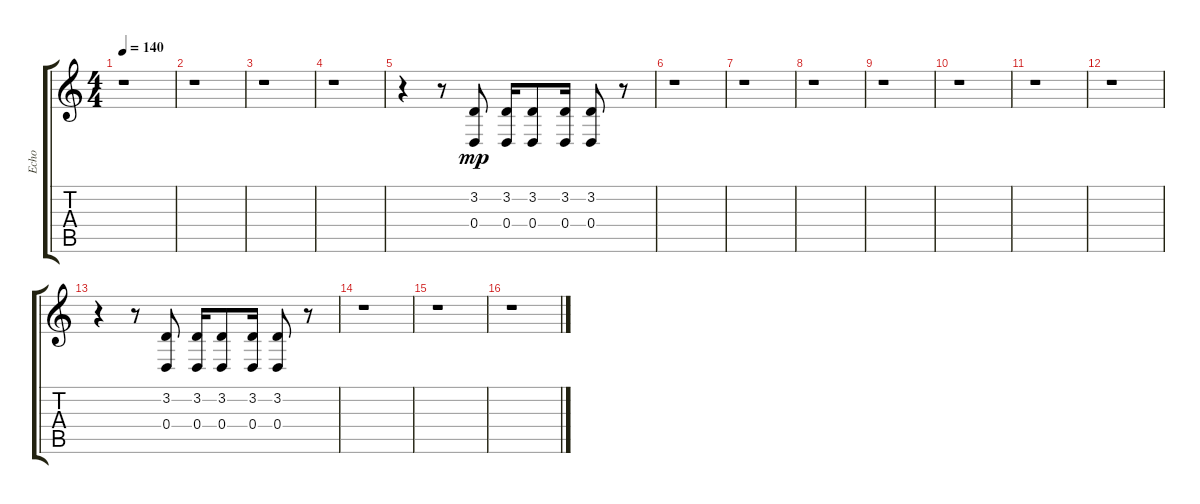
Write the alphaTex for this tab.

\track ("Echo" "Echo") {instrument fx7echoes}
\staff {score tabs}
\tuning (E4 B3 G3 D3 A2 D2) {hide}
\ts (4 4)
\tempo 140
\clef g2
\ks c
r.1{dy mp} |
r.1 |
r.1 |
r.1 |
r.4 r.8 (3.2 0.4).8 (3.2 0.4).16 (3.2 0.4).8 (3.2 0.4).16 (3.2 0.4).8 r.8 |
r.1 |
r.1 |
r.1 |
r.1 |
r.1 |
r.1 |
r.1 |
r.4 r.8 (3.2 0.4).8 (3.2 0.4).16 (3.2 0.4).8 (3.2 0.4).16 (3.2 0.4).8 r.8 |
r.1 |
r.1 |
r.1
